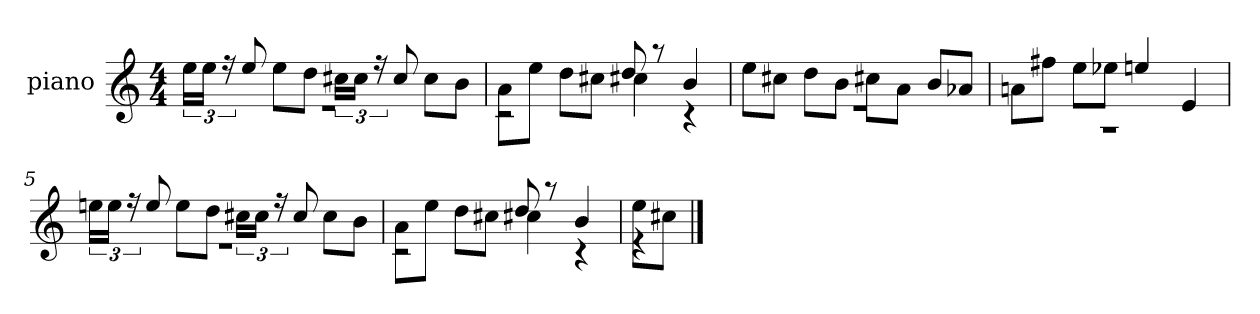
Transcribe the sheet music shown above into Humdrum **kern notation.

**kern
*part1
*staff1
*I"piano
*I'Pno
*clefG2
*k[]
*C:
*M4/4
*MM120
=1
*^
24ee\LL	1r
24ee\JJ	.
24r	.
8ee	.
8ee\L	.
8dd\J	.
24cc#X\LL	.
24cc#\JJ	.
24r	.
8cc#	.
8cc#\L	.
8b\J	.
=2	=2
8a\L	2r
8ee\J	.
8dd\L	.
8cc#X\J	.
8dd	4cc#X
8r	.
4b	4r
=3	=3
8ee\L	1r
8cc#X\J	.
8dd\L	.
8b\J	.
8cc#X\L	.
8a\J	.
8b/L	.
8a-X/J	.
=4	=4
8an\L	1r
8ff#X\J	.
8ee\L	.
8ee-X\J	.
4een	.
4e	.
=5	=5
*k[]	*
*C:	*
24een\LL	1r
24ee\JJ	.
24r	.
8ee	.
8ee\L	.
8dd\J	.
24cc#X\LL	.
24cc#\JJ	.
24r	.
8cc#	.
8cc#\L	.
8b\J	.
=6	=6
8a\L	2r
8ee\J	.
8dd\L	.
8cc#X\J	.
8dd	4cc#X
8r	.
4b	4r
=7	=7
8ee\L	4r
8cc#X\J	.
*v	*v
==
*-
